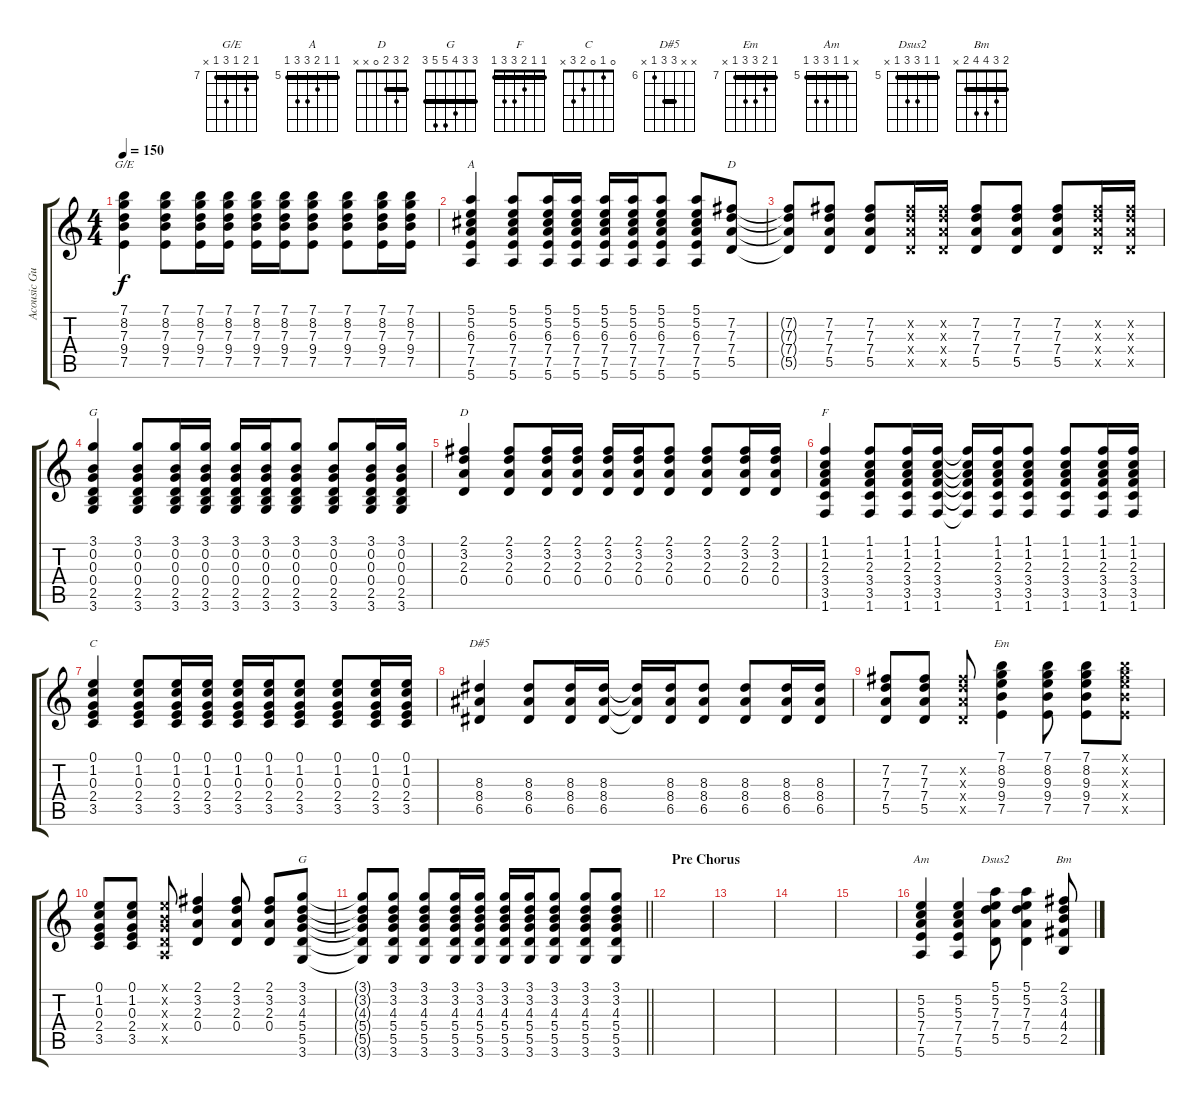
\track ("Acousic Guitar" "Acousic Gu") {instrument acousticguitarsteel}
\staff {score tabs}
\tuning (E4 B3 G3 D3 A2 E2) {hide}
\chord ("G/E" 7 8 7 9 7 x) {firstfret 7 barre 7}
\chord ("A" 5 5 6 7 7 5) {firstfret 5 barre 5}
\chord ("D" x 7 7 7 5 x) {firstfret 5 barre 7}
\chord ("G" 3 0 0 0 2 3)
\chord ("D" 2 3 2 0 x x) {barre 2}
\chord ("F" 1 1 2 3 3 1) {barre 1}
\chord ("C" 0 1 0 2 3 x)
\chord ("D#5" x x 8 8 6 x) {firstfret 6 barre 8}
\chord ("Em" 7 8 9 9 7 x) {firstfret 7 barre 7}
\chord ("G" 3 3 4 5 5 3) {barre 3}
\chord ("Am" x 5 5 7 7 5) {firstfret 5 barre 5}
\chord ("Dsus2" 5 5 7 7 5 x) {firstfret 5 barre 5}
\chord ("Bm" 2 3 4 4 2 x) {barre 2}
\ts (4 4)
\tempo 150
\clef g2
\ks c
(7.1 8.2 7.3 9.4 7.5).4{ch "G/E" dy f} (7.1 8.2 7.3 9.4 7.5).8 (7.1 8.2 7.3 9.4 7.5).16 (7.1 8.2 7.3 9.4 7.5).16 (7.1 8.2 7.3 9.4 7.5).16 (7.1 8.2 7.3 9.4 7.5).16 (7.1 8.2 7.3 9.4 7.5).8 (7.1 8.2 7.3 9.4 7.5).8 (7.1 8.2 7.3 9.4 7.5).16 (7.1 8.2 7.3 9.4 7.5).16 |
(5.1 5.2 6.3 7.4 7.5 5.6).4{ch "A"} (5.1 5.2 6.3 7.4 7.5 5.6).8 (5.1 5.2 6.3 7.4 7.5 5.6).16 (5.1 5.2 6.3 7.4 7.5 5.6).16 (5.1 5.2 6.3 7.4 7.5 5.6).16 (5.1 5.2 6.3 7.4 7.5 5.6).16 (5.1 5.2 6.3 7.4 7.5 5.6).8 (5.1 5.2 6.3 7.4 7.5 5.6).8 (7.2 7.3 7.4 5.5).8{ch "D"} |
(7.2{t} 7.3{t} 7.4{t} 5.5{t}).8 (7.2 7.3 7.4 5.5).8 (7.2 7.3 7.4 5.5).8 (7.2{x} 7.3{x} 7.4{x} 5.5{x}).16 (7.2{x} 7.3{x} 7.4{x} 5.5{x}).16 (7.2 7.3 7.4 5.5).8 (7.2 7.3 7.4 5.5).8 (7.2 7.3 7.4 5.5).8 (7.2{x} 7.3{x} 7.4{x} 5.5{x}).16 (7.2{x} 7.3{x} 7.4{x} 5.5{x}).16 |
(3.1 0.2 0.3 0.4 2.5 3.6).4{ch "G"} (3.1 0.2 0.3 0.4 2.5 3.6).8 (3.1 0.2 0.3 0.4 2.5 3.6).16 (3.1 0.2 0.3 0.4 2.5 3.6).16 (3.1 0.2 0.3 0.4 2.5 3.6).16 (3.1 0.2 0.3 0.4 2.5 3.6).16 (3.1 0.2 0.3 0.4 2.5 3.6).8 (3.1 0.2 0.3 0.4 2.5 3.6).8 (3.1 0.2 0.3 0.4 2.5 3.6).16 (3.1 0.2 0.3 0.4 2.5 3.6).16 |
(2.1 3.2 2.3 0.4).4{ch "D"} (2.1 3.2 2.3 0.4).8 (2.1 3.2 2.3 0.4).16 (2.1 3.2 2.3 0.4).16 (2.1 3.2 2.3 0.4).16 (2.1 3.2 2.3 0.4).16 (2.1 3.2 2.3 0.4).8 (2.1 3.2 2.3 0.4).8 (2.1 3.2 2.3 0.4).16 (2.1 3.2 2.3 0.4).16 |
(1.1 1.2 2.3 3.4 3.5 1.6).4{ch "F"} (1.1 1.2 2.3 3.4 3.5 1.6).8 (1.1 1.2 2.3 3.4 3.5 1.6).16 (1.1 1.2 2.3 3.4 3.5 1.6).16 (1.1{t} 1.2{t} 2.3{t} 3.4{t} 3.5{t} 1.6{t}).16 (1.1 1.2 2.3 3.4 3.5 1.6).16 (1.1 1.2 2.3 3.4 3.5 1.6).8 (1.1 1.2 2.3 3.4 3.5 1.6).8 (1.1 1.2 2.3 3.4 3.5 1.6).16 (1.1 1.2 2.3 3.4 3.5 1.6).16 |
(0.1 1.2 0.3 2.4 3.5).4{ch "C"} (0.1 1.2 0.3 2.4 3.5).8 (0.1 1.2 0.3 2.4 3.5).16 (0.1 1.2 0.3 2.4 3.5).16 (0.1 1.2 0.3 2.4 3.5).16 (0.1 1.2 0.3 2.4 3.5).16 (0.1 1.2 0.3 2.4 3.5).8 (0.1 1.2 0.3 2.4 3.5).8 (0.1 1.2 0.3 2.4 3.5).16 (0.1 1.2 0.3 2.4 3.5).16 |
(8.3 8.4 6.5).4{ch "D#5"} (8.3 8.4 6.5).8 (8.3 8.4 6.5).16 (8.3 8.4 6.5).16 (8.3{t} 8.4{t} 6.5{t}).16 (8.3 8.4 6.5).16 (8.3 8.4 6.5).8 (8.3 8.4 6.5).8 (8.3 8.4 6.5).16 (8.3 8.4 6.5).16 |
(7.2 7.3 7.4 5.5).8 (7.2 7.3 7.4 5.5).8 (7.2{x} 7.3{x} 7.4{x} 5.5{x}).8 (7.1 8.2 9.3 9.4 7.5).4{ch "Em"} (7.1 8.2 9.3 9.4 7.5).8 (7.1 8.2 9.3 9.4 7.5).8 (7.1{x} 8.2{x} 9.3{x} 9.4{x} 7.5{x}).8 |
(0.1 1.2 0.3 2.4 3.5).8 (0.1 1.2 0.3 2.4 3.5).8 (0.1{x} 0.2{x} 0.3{x} 0.4{x} 0.5{x}).8 (2.1 3.2 2.3 0.4).4 (2.1 3.2 2.3 0.4).8 (2.1 3.2 2.3 0.4).8 (3.1 3.2 4.3 5.4 5.5 3.6).8{ch "G"} |
\barLineRight lightlight
(3.1{t} 3.2{t} 4.3{t} 5.4{t} 5.5{t} 3.6{t}).8 (3.1 3.2 4.3 5.4 5.5 3.6).8 (3.1 3.2 4.3 5.4 5.5 3.6).8 (3.1 3.2 4.3 5.4 5.5 3.6).16 (3.1 3.2 4.3 5.4 5.5 3.6).16 (3.1 3.2 4.3 5.4 5.5 3.6).16 (3.1 3.2 4.3 5.4 5.5 3.6).16 (3.1 3.2 4.3 5.4 5.5 3.6).8 (3.1 3.2 4.3 5.4 5.5 3.6).8 (3.1 3.2 4.3 5.4 5.5 3.6).8 |
\section ("" "Pre Chorus")
|
|
|
|
(5.2 5.3 7.4 7.5 5.6).4{ch "Am"} (5.2 5.3 7.4 7.5 5.6).4 (5.1 5.2 7.3 7.4 5.5).8{ch "Dsus2"} (5.1 5.2 7.3 7.4 5.5).4 (2.1 3.2 4.3 4.4 2.5).8{ch "Bm"}
